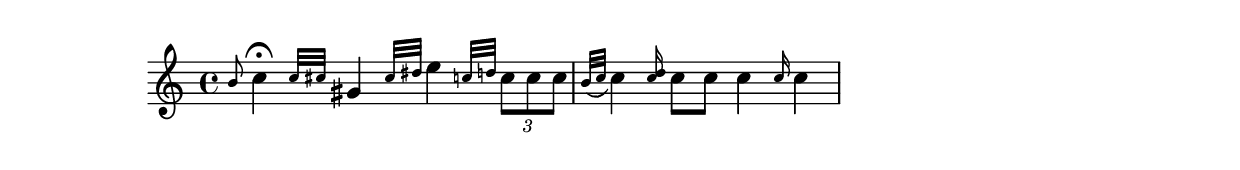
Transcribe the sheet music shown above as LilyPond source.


\version "2.7.32"

\header{

  texidoc=" You can have beams, notes, chords, stems etc. within a
@code{\grace} section.  If there are tuplets, the grace notes will not
be under the brace.  

Main note scripts do not end up on the grace note. 

"
}

\layout {ragged-right = ##t}

\new Voice \relative c'' {
  \grace b8 c4\fermata
  \grace {  c32[ cis32] } gis4
  \grace {  cis32[ dis32] } e4
  \grace {  c32[ d] }\times 2/3 {  c8[ c c] }
  \grace {  b32[ ( c32] }   c4)
  \grace  <c d>16  c8[ c8]
				%	\grace  c16  c8[ c8]
  %% broken?
  %%\grace  { \set Grace.graceAlignPosition = \right c16} c4
  c4 \grace  { c16 } c4
}


